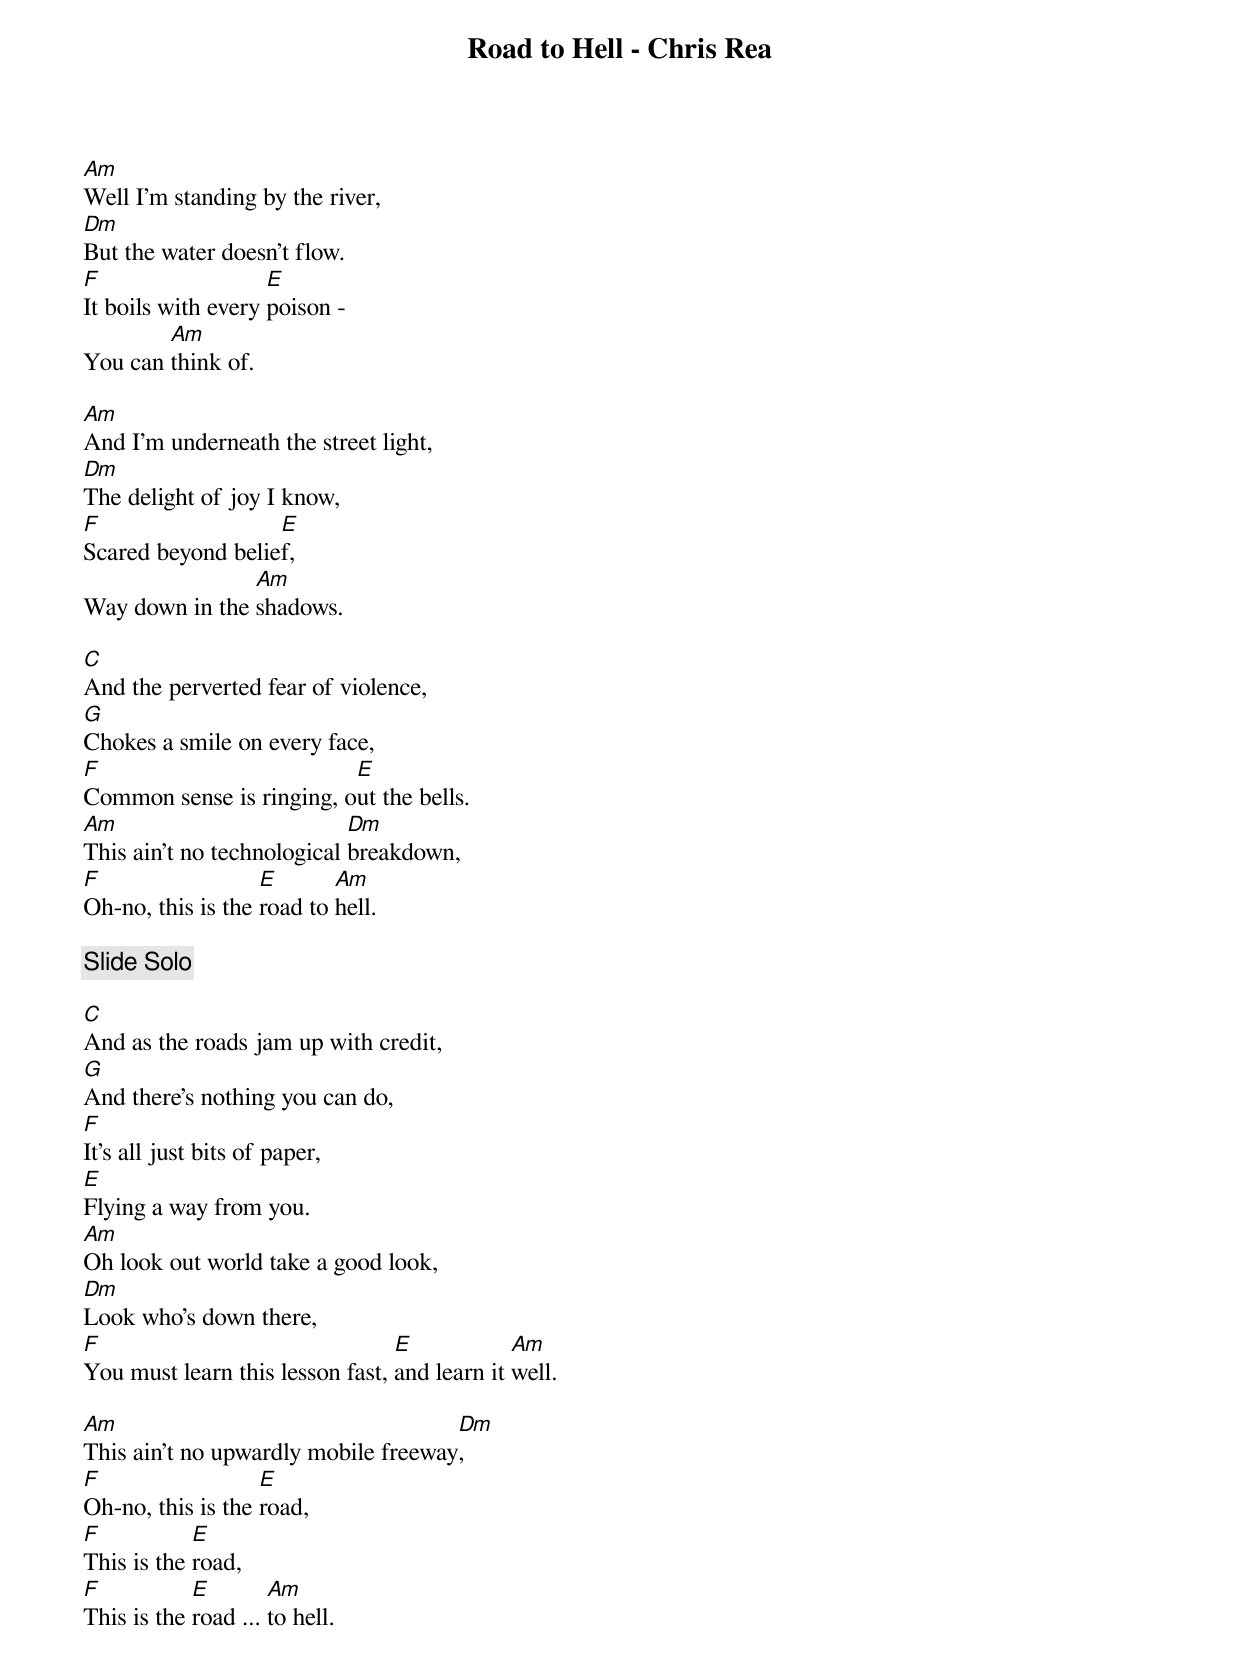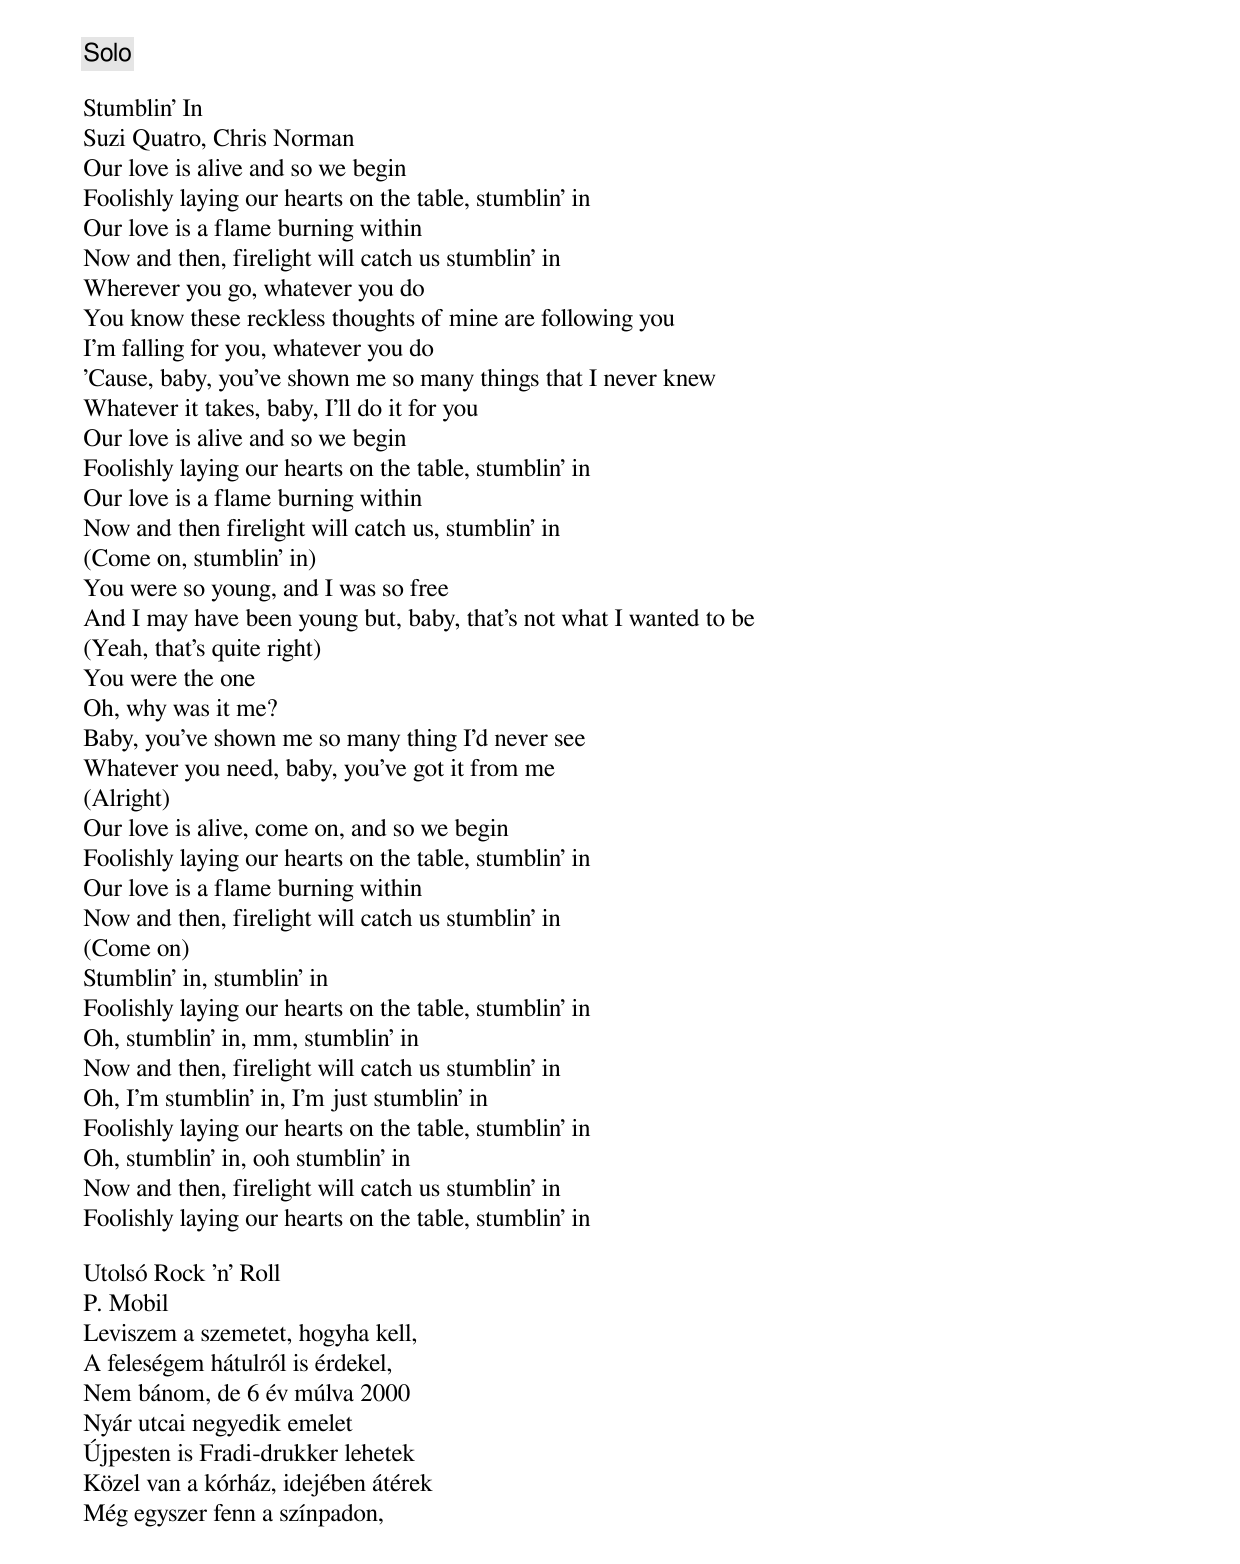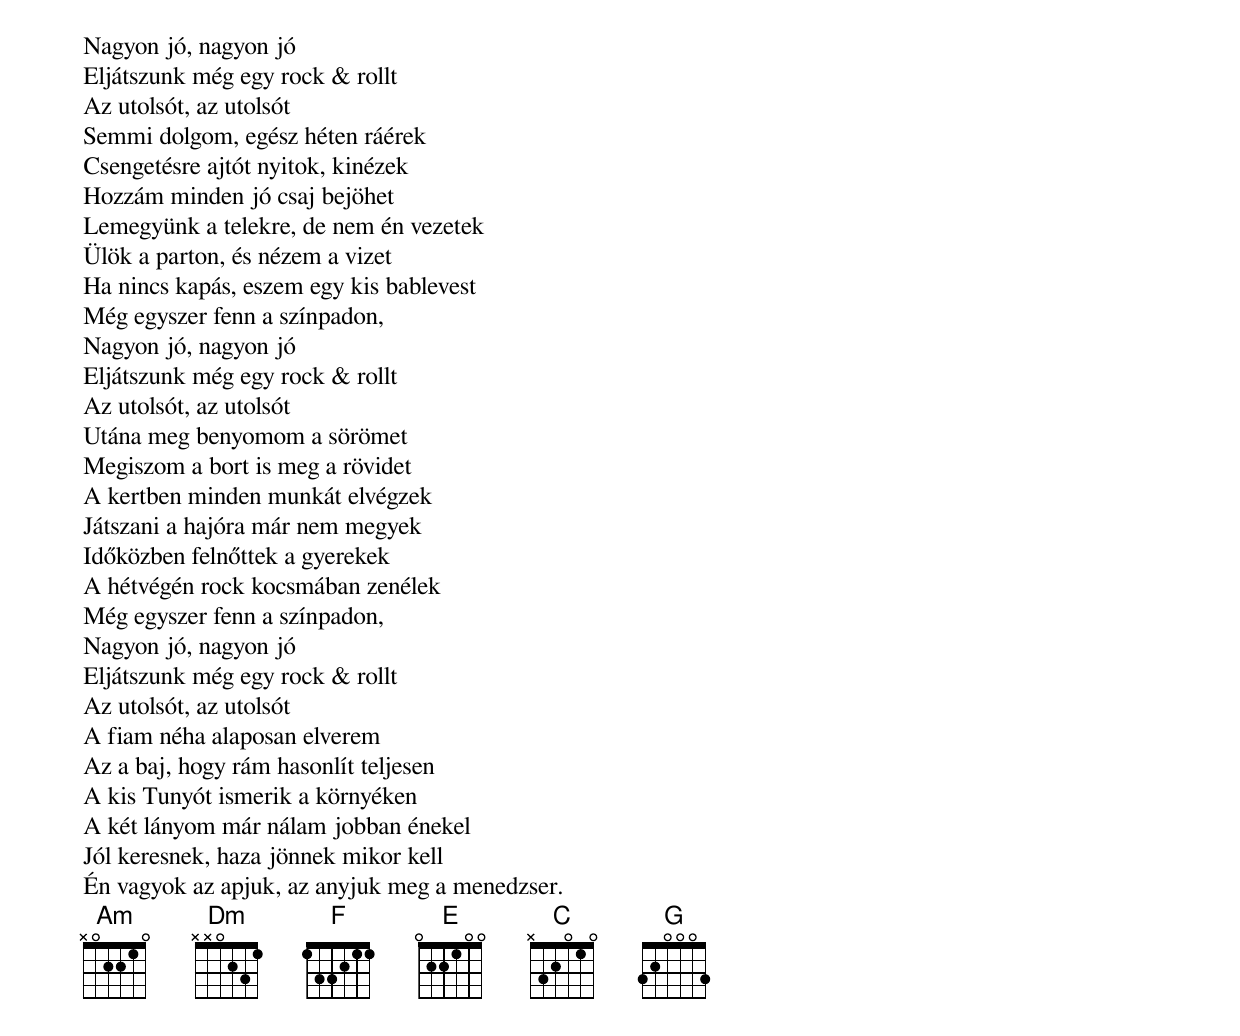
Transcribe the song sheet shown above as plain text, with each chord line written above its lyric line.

Road to Hell - Chris Rea

Am
Well I'm standing by the river,
Dm
But the water doesn't flow.
F                   E
It boils with every poison -
        Am
You can think of.

Am
And I'm underneath the street light,
Dm
The delight of joy I know,
F                  E
Scared beyond belief,
                Am
Way down in the shadows.

C
And the perverted fear of violence,
G
Chokes a smile on every face,
F                         E
Common sense is ringing, out the bells.
Am                          Dm
This ain't no technological breakdown,
F                  E       Am
Oh-no, this is the road to hell.

[Slide Solo]

C
And as the roads jam up with credit,
G
And there's nothing you can do,
F
It's all just bits of paper,
E
Flying a way from you.
Am
Oh look out world take a good look,
Dm
Look who's down there,
F                                E            Am
You must learn this lesson fast, and learn it well.

Am                                   Dm
This ain't no upwardly mobile freeway,
F                  E
Oh-no, this is the road,
F           E
This is the road,
F           E        Am
This is the road ... to hell.

[Solo]

Stumblin' In
Suzi Quatro, Chris Norman
Our love is alive and so we begin
Foolishly laying our hearts on the table, stumblin' in
Our love is a flame burning within
Now and then, firelight will catch us stumblin' in
Wherever you go, whatever you do
You know these reckless thoughts of mine are following you
I'm falling for you, whatever you do
'Cause, baby, you've shown me so many things that I never knew
Whatever it takes, baby, I'll do it for you
Our love is alive and so we begin
Foolishly laying our hearts on the table, stumblin' in
Our love is a flame burning within
Now and then firelight will catch us, stumblin' in
(Come on, stumblin' in)
You were so young, and I was so free
And I may have been young but, baby, that's not what I wanted to be
(Yeah, that's quite right)
You were the one
Oh, why was it me?
Baby, you've shown me so many thing I'd never see
Whatever you need, baby, you've got it from me
(Alright)
Our love is alive, come on, and so we begin
Foolishly laying our hearts on the table, stumblin' in
Our love is a flame burning within
Now and then, firelight will catch us stumblin' in
(Come on)
Stumblin' in, stumblin' in
Foolishly laying our hearts on the table, stumblin' in
Oh, stumblin' in, mm, stumblin' in
Now and then, firelight will catch us stumblin' in
Oh, I'm stumblin' in, I'm just stumblin' in
Foolishly laying our hearts on the table, stumblin' in
Oh, stumblin' in, ooh stumblin' in
Now and then, firelight will catch us stumblin' in
Foolishly laying our hearts on the table, stumblin' in

Utolsó Rock 'n' Roll
P. Mobil
Leviszem a szemetet, hogyha kell,
A feleségem hátulról is érdekel,
Nem bánom, de 6 év múlva 2000
Nyár utcai negyedik emelet
Újpesten is Fradi-drukker lehetek
Közel van a kórház, idejében átérek
Még egyszer fenn a színpadon,
Nagyon jó, nagyon jó
Eljátszunk még egy rock & rollt
Az utolsót, az utolsót
Semmi dolgom, egész héten ráérek
Csengetésre ajtót nyitok, kinézek
Hozzám minden jó csaj bejöhet
Lemegyünk a telekre, de nem én vezetek
Ülök a parton, és nézem a vizet
Ha nincs kapás, eszem egy kis bablevest
Még egyszer fenn a színpadon,
Nagyon jó, nagyon jó
Eljátszunk még egy rock & rollt
Az utolsót, az utolsót
Utána meg benyomom a sörömet
Megiszom a bort is meg a rövidet
A kertben minden munkát elvégzek
Játszani a hajóra már nem megyek
Időközben felnőttek a gyerekek
A hétvégén rock kocsmában zenélek
Még egyszer fenn a színpadon,
Nagyon jó, nagyon jó
Eljátszunk még egy rock & rollt
Az utolsót, az utolsót
A fiam néha alaposan elverem
Az a baj, hogy rám hasonlít teljesen
A kis Tunyót ismerik a környéken
A két lányom már nálam jobban énekel
Jól keresnek, haza jönnek mikor kell
Én vagyok az apjuk, az anyjuk meg a menedzser.
